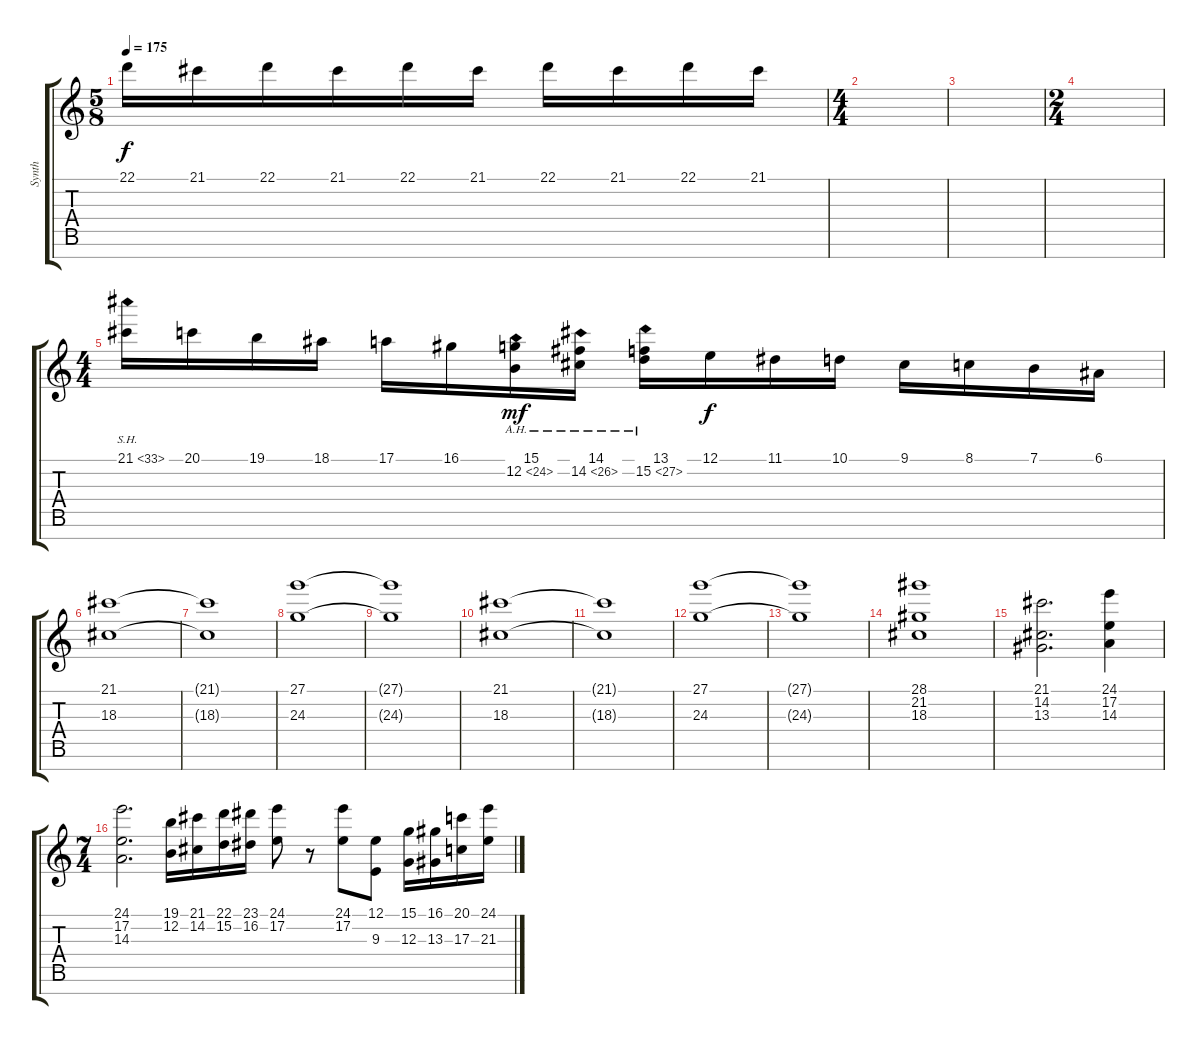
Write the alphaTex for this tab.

\track ("Synth" "Synth") {instrument stringensemble1}
\staff {score tabs}
\tuning (E4 B3 G3 D3 A2 E2 B1) {hide}
\ts (5 8)
\tempo 175
\clef g2
\ks c
22.1.16{dy f} 21.1.16 22.1.16 21.1.16 22.1.16 21.1.16 22.1.16 21.1.16 22.1.16 21.1.16 |
\ts (4 4)
|
|
\ts (2 4)
|
\ts (4 4)
21.1{sh 12}.16{instrument lead2sawtooth} 20.1.16 19.1.16 18.1.16 17.1.16 16.1.16 (15.1 12.2{ah 12}).16{dy mf} (14.1 14.2{ah 12}).16 (13.1 15.2{ah 12}).16 12.1.16{dy f} 11.1.16 10.1.16 9.1.16 8.1.16 7.1.16 6.1.16 |
(21.1 18.3).1{instrument stringensemble1} |
(21.1{t} 18.3{t}).1 |
(27.1 24.3).1 |
(27.1{t} 24.3{t}).1 |
(21.1 18.3).1 |
(21.1{t} 18.3{t}).1 |
(27.1 24.3).1 |
(27.1{t} 24.3{t}).1 |
(28.1 21.2 18.3).1 |
(21.1 14.2 13.3).2{d} (24.1 17.2 14.3).4 |
\ts (7 4)
(24.1 17.2 14.3).2{d} (19.1 12.2).16 (21.1 14.2).16 (22.1 15.2).16 (23.1 16.2).16 (24.1 17.2).8 r.8 (24.1 17.2).8 (12.1 9.3).8 (15.1 12.3).16 (16.1 13.3).16 (20.1 17.3).16 (24.1 21.3).16
